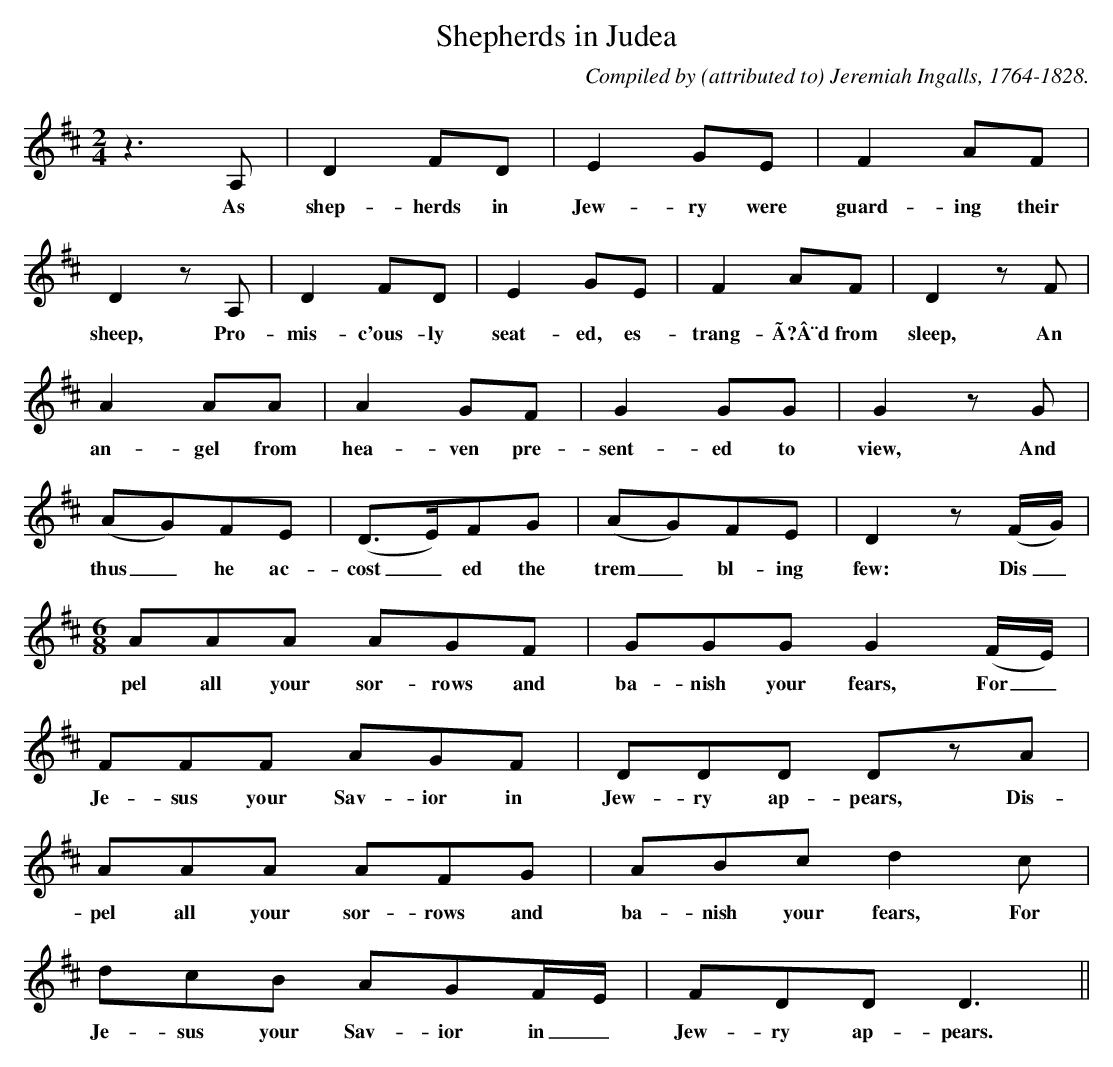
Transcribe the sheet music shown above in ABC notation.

X:1
T:Shepherds in Judea
C:Compiled by (attributed to) Jeremiah Ingalls, 1764-1828.
M:2/4
L:1/4
K:D
z3/2A,/ | DF/D/ | EG/E/ | FA/F/ |
w:As shep-herds in Jew-ry were guard-ing their
Dz/A,/ | DF/D/ | EG/E/ | FA/F/ | Dz/F/ |
w:sheep, Pro-mis-c'ous-ly seat-ed, es-trang-Ã?Â¨d from sleep, An
AA/A/ |AG/F/ | GG/G/ | Gz/G/ |
w:an-gel from hea-ven pre-sent-ed to view, And
(A/G/)F/E/ | (D3/4E//)F/G/ | (A/G/)F/E/ | Dz/(F//G//) |
w:thus_ he ac-cost_ ed the trem_ bl-ing few: Dis_
M:6/8
L:1/8
AAA AGF | GGGG2(F/E/) |
w:pel all your sor-rows and ba-nish your fears, For_
FFF AGF | DDD DzA |
w:Je-sus your Sav-ior in Jew-ry ap-pears, Dis-
AAA AFG | ABcd2c |
w:pel all your sor-rows and ba-nish your fears, For
dcB AGF/E/ | FDDD3 ||
w:Je-sus your Sav-ior in_ Jew-ry ap-pears.
